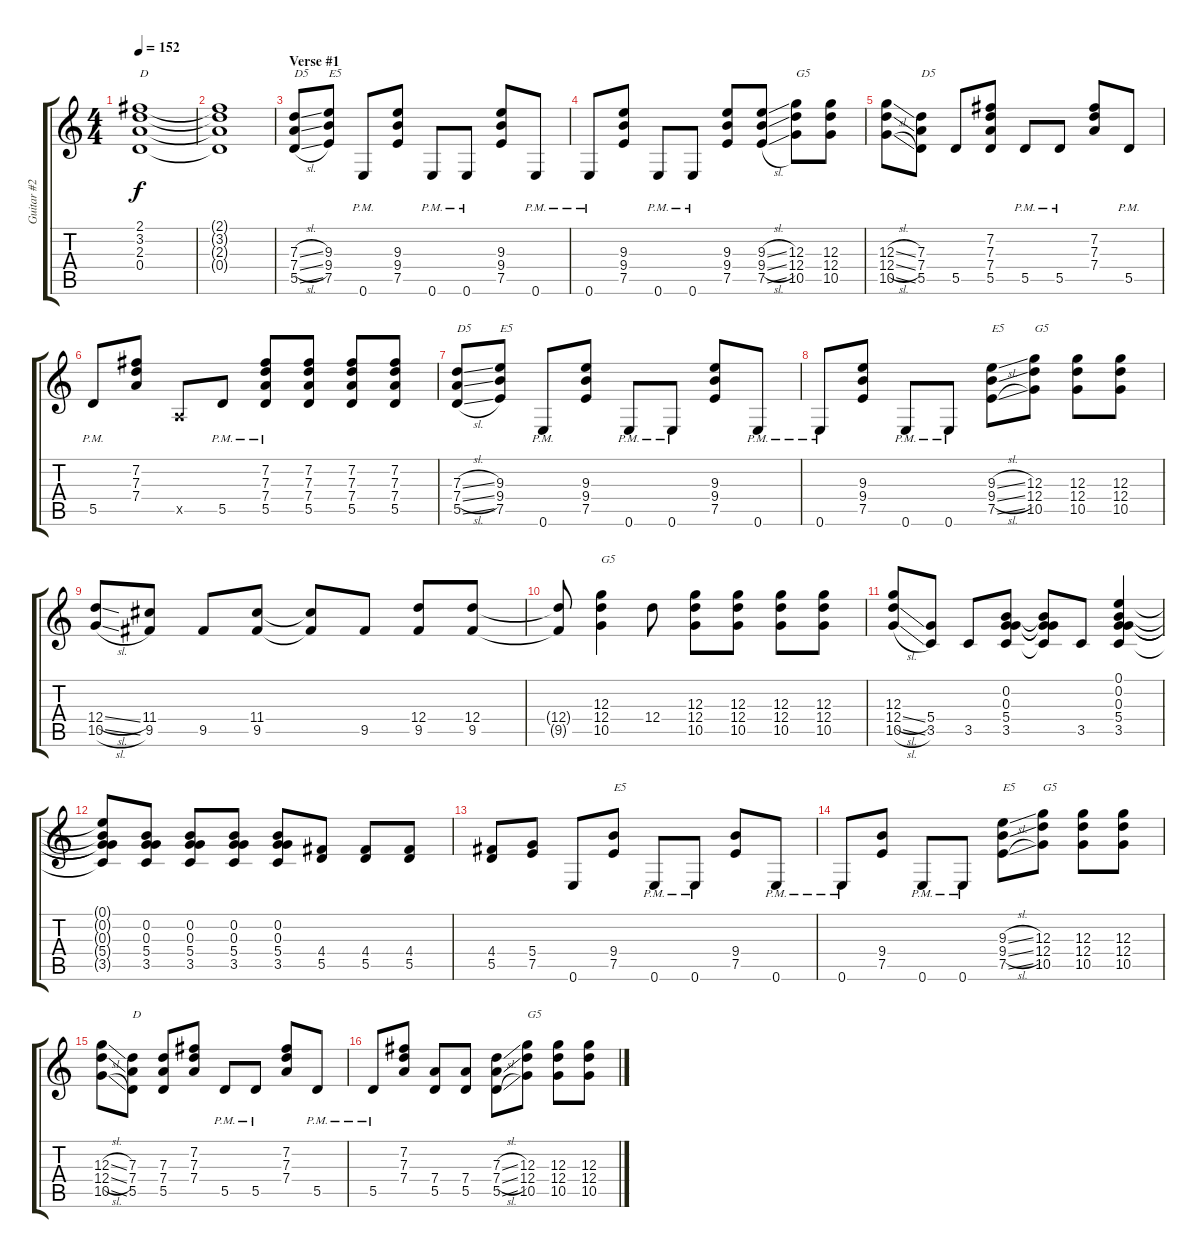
\track ("Guitar #2" "Guitar #2") {instrument distortionguitar}
\staff {score tabs}
\tuning (E4 B3 G3 D3 A2 E2) {hide}
\ts (4 4)
\tempo 152
\clef g2
\ks c
(2.1 3.2 2.3 0.4).1{txt "D" dy f} |
(2.1{t} 3.2{t} 2.3{t} 0.4{t}).1 |
\section ("" "Verse #1")
(7.3{sl} 7.4{sl} 5.5{sl}).8{txt "D5"} (9.3 9.4 7.5).8{txt "E5"} 0.6{pm}.8 (9.3 9.4 7.5).8 0.6{pm}.8 0.6{pm}.8 (9.3 9.4 7.5).8 0.6{pm}.8 |
0.6{pm}.8 (9.3 9.4 7.5).8 0.6{pm}.8 0.6{pm}.8 (9.3 9.4 7.5).8 (9.3{sl} 9.4{sl} 7.5{sl}).8 (12.3 12.4 10.5).8{txt "G5"} (12.3 12.4 10.5).8 |
(12.3{sl} 12.4{sl} 10.5{sl}).8 (7.3 7.4 5.5).8{txt "D5"} 5.5.8 (7.2 7.3 7.4 5.5).8 5.5{pm}.8 5.5{pm}.8 (7.2 7.3 7.4).8 5.5{pm}.8 |
5.5{pm}.8 (7.2 7.3 7.4).8 0.5{x}.8 5.5{pm}.8 (7.2 7.3 7.4 5.5{pm}).8 (7.2 7.3 7.4 5.5).8 (7.2 7.3 7.4 5.5).8 (7.2 7.3 7.4 5.5).8 |
(7.3{sl} 7.4{sl} 5.5{sl}).8{txt "D5"} (9.3 9.4 7.5).8{txt "E5"} 0.6{pm}.8 (9.3 9.4 7.5).8 0.6{pm}.8 0.6{pm}.8 (9.3 9.4 7.5).8 0.6{pm}.8 |
0.6{pm}.8 (9.3 9.4 7.5).8 0.6{pm}.8 0.6{pm}.8 (9.3{sl} 9.4{sl} 7.5{sl}).8{txt "E5"} (12.3 12.4 10.5).8{txt "G5"} (12.3 12.4 10.5).8 (12.3 12.4 10.5).8 |
(12.4{sl} 10.5{sl}).8 (11.4 9.5).8 9.5.8 (11.4 9.5).8 (11.4{t} 9.5{t}).8 9.5.8 (12.4 9.5).8 (12.4 9.5).8 |
(12.4{t} 9.5{t}).8 (12.3 12.4 10.5).4{txt "G5"} 12.4.8 (12.3 12.4 10.5).8 (12.3 12.4 10.5).8 (12.3 12.4 10.5).8 (12.3 12.4 10.5).8 |
(12.3 12.4{sl} 10.5{sl}).8 (5.4 3.5).8 3.5.8 (0.2 0.3 5.4 3.5).8 (0.2{t} 0.3{t} 5.4{t} 3.5{t}).8 3.5.8 (0.1 0.2 0.3 5.4 3.5).4 |
(0.1{t} 0.2{t} 0.3{t} 5.4{t} 3.5{t}).8 (0.2 0.3 5.4 3.5).8 (0.2 0.3 5.4 3.5).8 (0.2 0.3 5.4 3.5).8 (0.2 0.3 5.4 3.5).8 (4.4 5.5).8 (4.4 5.5).8 (4.4 5.5).8 |
(4.4 5.5).8 (5.4 7.5).8 0.6.8 (9.4 7.5).8{txt "E5"} 0.6{pm}.8 0.6{pm}.8 (9.4 7.5).8 0.6{pm}.8 |
0.6{pm}.8 (9.4 7.5).8 0.6{pm}.8 0.6{pm}.8 (9.3{sl} 9.4{sl} 7.5{sl}).8{txt "E5"} (12.3 12.4 10.5).8{txt "G5"} (12.3 12.4 10.5).8 (12.3 12.4 10.5).8 |
(12.3{sl} 12.4{sl} 10.5{sl}).8 (7.3 7.4 5.5).8{txt "D"} (7.3 7.4 5.5).8 (7.2 7.3 7.4).8 5.5{pm}.8 5.5{pm}.8 (7.2 7.3 7.4).8 5.5{pm}.8 |
5.5{pm}.8 (7.2 7.3 7.4).8 (7.4 5.5).8 (7.4 5.5).8 (7.3{sl} 7.4{sl} 5.5{sl}).8 (12.3 12.4 10.5).8{txt "G5"} (12.3 12.4 10.5).8 (12.3 12.4 10.5).8
